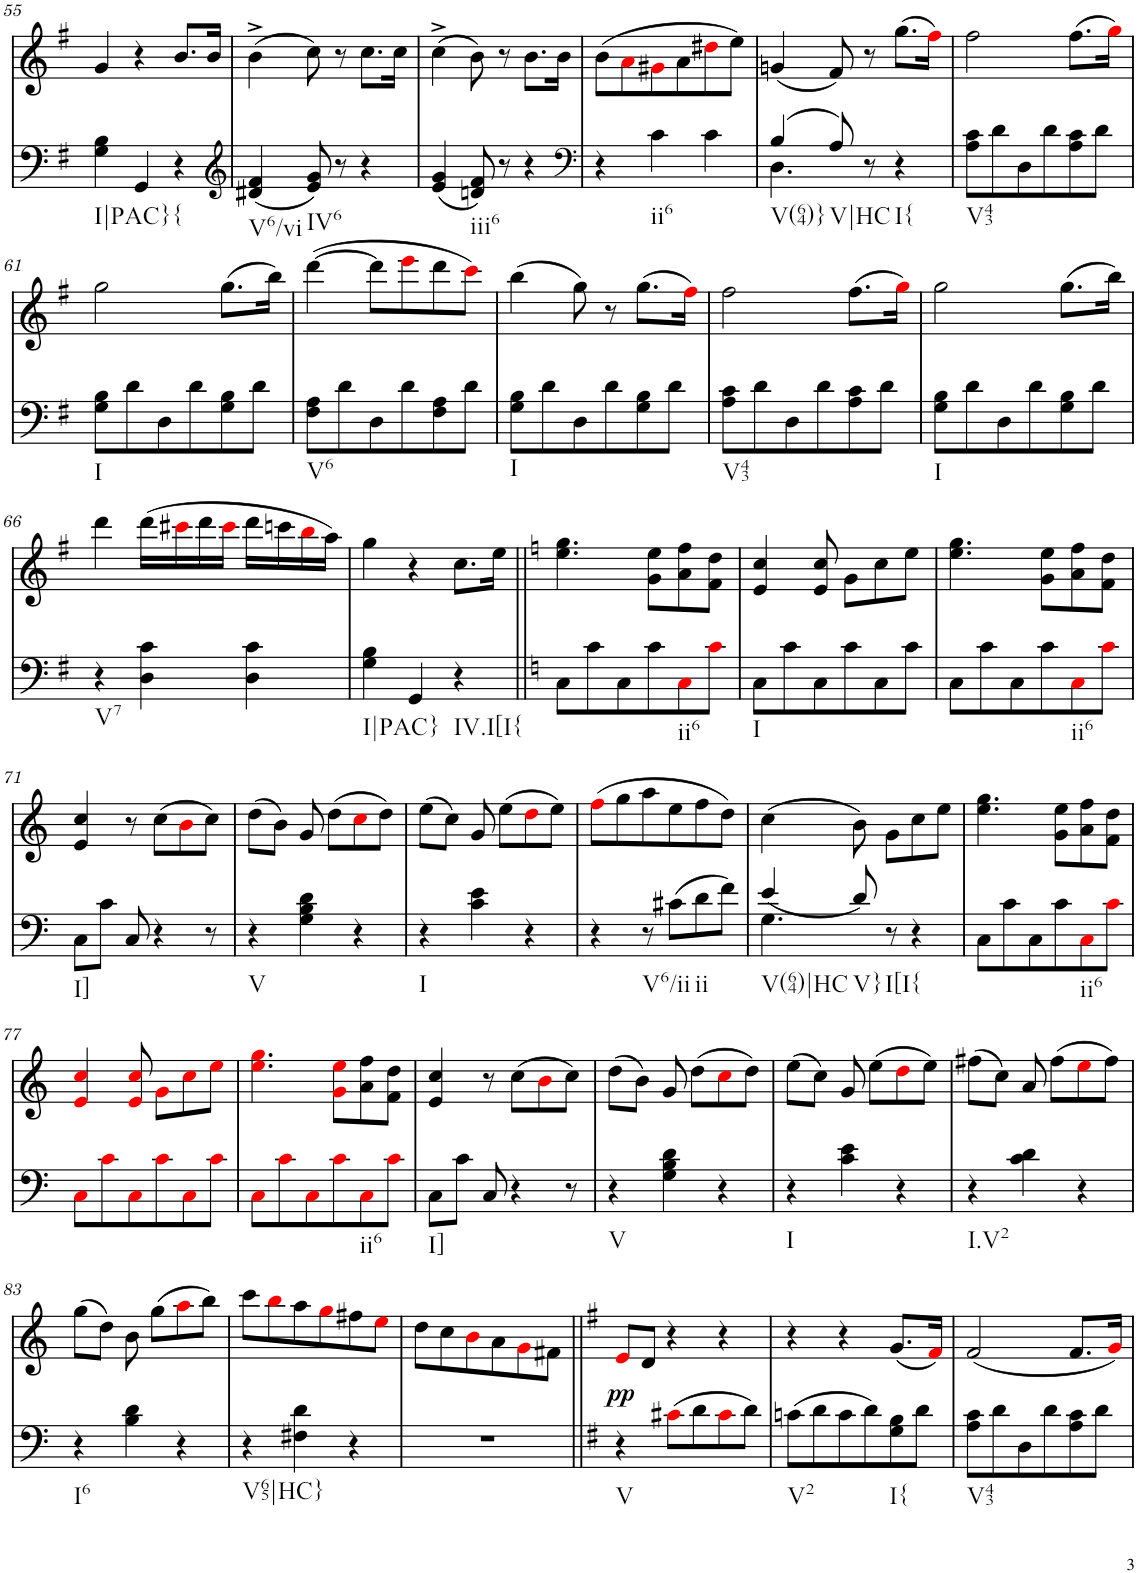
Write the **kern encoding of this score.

**kern	**kern	**text	**dynam
*part2	*part1	*part1	*part1
*staff2	*staff1	*staff1	*staff1
*I"piano	*I"piano	*	*
*I'Pno	*I'Pno	*	*
!!LO:PB:g=z
*clefF4	*clefG2	*	*
*k[f#]	*k[f#]	*	*
*G:	*G:	*	*
*M3/4	*M3/4	*	*
=55	=55	=55	=55
!LO:TX:b:t=I|PAC}	!	!	!
4G\ 4B\	4g/	.	.
4GG/	4r	.	.
!LO:TX:b:t={	!	!	!
4r	8.b/L	.	.
.	16b/Jk	.	.
=56	=56	=56	=56
*clefG2	*	*	*
!LO:TX:b:t=V6/vi	!	!	!
(4d#X/ 4f#/	(4b^\	.	.
!LO:TX:b:t=IV6	!	!	!
8e/ 8g/)	8cc\)	.	.
8r	8r	.	.
4r	8.cc\L	.	.
.	16cc\Jk	.	.
=57	=57	=57	=57
(4e/ 4g/	(4cc^\	.	.
!LO:TX:b:t=iii6	!	!	!
8dn/ 8f#/)	8b\)	.	.
8r	8r	.	.
4r	8.b\L	.	.
.	16b\Jk	.	.
=58	=58	=58	=58
*clefF4	*	*	*
4r	(8b\L	.	.
.	8ai\	.	.
!LO:TX:b:t=ii6	!	!	!
4c\	8g#Xi\	.	.
.	8a\	.	.
4c\	8dd#Xi\	.	.
.	8ee\J)	.	.
=59	=59	=59	=59
*^	*	*	*
!LO:TX:b:t=V(64)}	!	!	!	!
(4B/	4.D\	(4gn/	.	.
!LO:TX:b:t=V|HC	!	!	!	!
8A/)	.	8f#/)	.	.
8r	4.ryy	8r	.	.
!LO:TX:b:t=I{	!	!	!	!
4r	.	(8.gg\L	.	.
.	.	16ff#i\Jk)	.	.
*v	*v	*	*	*
=60	=60	=60	=60
!LO:TX:b:t=V43	!	!	!
!	!	!LO:LY:b	!
8A\ 8c\L	2ff#\	f	.
8d\	.	.	.
8D\	.	.	.
8d\	.	.	.
8A\ 8c\	(8.ff#\L	.	.
8d\J	.	.	.
.	16ggi\Jk)	.	.
!!LO:LB:g=z
=61	=61	=61	=61
!LO:TX:b:t=I	!	!	!
8G\ 8B\L	2gg\	.	.
8d\	.	.	.
8D\	.	.	.
8d\	.	.	.
8G\ 8B\	(8.gg\L	.	.
8d\J	.	.	.
.	16bb\Jk)	.	.
=62	=62	=62	=62
!LO:TX:b:t=V6	!	!	!
8F#\ 8A\L	([4ddd\	.	.
8d\	.	.	.
8D\	8ddd\L]	.	.
8d\	8eeei\	.	.
8F#\ 8A\	8ddd\	.	.
8d\J	8ccci\J)	.	.
=63	=63	=63	=63
!LO:TX:b:t=I	!	!	!
8G\ 8B\L	(4bb\	.	.
8d\	.	.	.
8D\	8gg\)	.	.
8d\	8r	.	.
8G\ 8B\	(8.gg\L	.	.
8d\J	.	.	.
.	16ff#i\Jk)	.	.
=64	=64	=64	=64
!LO:TX:b:t=V43	!	!	!
8A\ 8c\L	2ff#\	.	.
8d\	.	.	.
8D\	.	.	.
8d\	.	.	.
8A\ 8c\	(8.ff#\L	.	.
8d\J	.	.	.
.	16ggi\Jk)	.	.
=65	=65	=65	=65
!LO:TX:b:t=I	!	!	!
8G\ 8B\L	2gg\	.	.
8d\	.	.	.
8D\	.	.	.
8d\	.	.	.
8G\ 8B\	(8.gg\L	.	.
8d\J	.	.	.
.	16bb\Jk)	.	.
!!LO:LB:g=z
=66	=66	=66	=66
!LO:TX:b:t=V7	!	!	!
4r	4ddd\	.	.
4D\ 4c\	(16ddd\LL	.	.
.	16ccc#Xi\	.	.
.	16ddd\	.	.
.	16ccc#i\JJ	.	.
4D\ 4c\	16ddd\LL	.	.
.	16cccn\	.	.
.	16bbi\	.	.
.	16aa\JJ)	.	.
=67	=67	=67	=67
!LO:TX:b:t=I|PAC}	!	!	!
4G\ 4B\	4gg\	.	.
4GG/	4r	.	.
!LO:TX:b:t=IV.I[I{	!	!	!
!	!	!LO:LY:b	!
4r	8.cc\L	f	.
.	16ee\Jk	.	.
=68||	=68||	=68||	=68||
*k[]	*k[]	*	*
8C\L	4.ee\ 4.gg\	.	.
8c\	.	.	.
8C\	.	.	.
8c\	8g\ 8ee\L	.	.
!LO:TX:b:t=ii6	!	!	!
8Ci\	8a\ 8ff\	.	.
8ci\J	8f\ 8dd\J	.	.
=69	=69	=69	=69
!LO:TX:b:t=I	!	!	!
8C\L	4e/ 4cc/	.	.
8c\	.	.	.
8C\	8e/ 8cc/	.	.
8c\	8g\L	.	.
8C\	8cc\	.	.
8c\J	8ee\J	.	.
=70	=70	=70	=70
8C\L	4.ee\ 4.gg\	.	.
8c\	.	.	.
8C\	.	.	.
8c\	8g\ 8ee\L	.	.
!LO:TX:b:t=ii6	!	!	!
8Ci\	8a\ 8ff\	.	.
8ci\J	8f\ 8dd\J	.	.
!!LO:LB:g=z
=71	=71	=71	=71
!LO:TX:b:t=I]	!	!	!
8C\L	4e/ 4cc/	.	.
8c\J	.	.	.
8C/	8r	.	.
!	!	!LO:LY:b	!
4r	(8cc\L	p	.
.	8bi\	.	.
8r	8cc\J)	.	.
=72	=72	=72	=72
!LO:TX:b:t=V	!	!	!
4r	(8dd\L	.	.
.	8b\J)	.	.
4G\ 4B\ 4d\	8g/	.	.
.	(8dd\L	.	.
4r	8cci\	.	.
.	8dd\J)	.	.
=73	=73	=73	=73
!LO:TX:b:t=I	!	!	!
4r	(8ee\L	.	.
.	8cc\J)	.	.
4c\ 4e\	8g/	.	.
.	(8ee\L	.	.
4r	8ddi\	.	.
.	8ee\J)	.	.
=74	=74	=74	=74
4r	(8ffi\L	.	.
.	8gg\	.	.
!LO:TX:b:t=V6/ii	!	!	!
8r	8aa\	.	.
(8c#X\L	8ee\	.	.
!LO:TX:b:t=ii	!	!	!
8d\	8ff\	.	.
8f\J)	8dd\J)	.	.
=75	=75	=75	=75
*^	*	*	*
!LO:TX:b:t=V(64)|HC	!	!	!	!
!LO:TX:b:t=V}	!	!	!	!
4.G\	(4e/	(4cc\	.	.
.	8d/)	8b\)	.	.
!LO:TX:b:t=I[I{	!	!	!	!
!	!	!	!LO:LY:b	!
8r	4.ryy	8g\L	f	.
4r	.	8cc\	.	.
.	.	8ee\J	.	.
*v	*v	*	*	*
=76	=76	=76	=76
8C\L	4.ee\ 4.gg\	.	.
8c\	.	.	.
8C\	.	.	.
8c\	8g\ 8ee\L	.	.
!LO:TX:b:t=ii6	!	!	!
8Ci\	8a\ 8ff\	.	.
8ci\J	8f\ 8dd\J	.	.
!!LO:LB:g=z
=77	=77	=77	=77
8Ci\L	4ei/ 4cci/	.	.
8ci\	.	.	.
8Ci\	8ei/ 8cci/	.	.
8ci\	8gi\L	.	.
8Ci\	8cci\	.	.
8ci\J	8eei\J	.	.
=78	=78	=78	=78
8Ci\L	4.eei\ 4.ggi\	.	.
8ci\	.	.	.
8Ci\	.	.	.
8ci\	8gi\ 8eei\L	.	.
!LO:TX:b:t=ii6	!	!	!
8Ci\	8a\ 8ff\	.	.
8ci\J	8f\ 8dd\J	.	.
=79	=79	=79	=79
!LO:TX:b:t=I]	!	!	!
8C\L	4e/ 4cc/	.	.
8c\J	.	.	.
8C/	8r	.	.
!	!	!LO:LY:b	!
4r	(8cc\L	p	.
.	8bi\	.	.
8r	8cc\J)	.	.
=80	=80	=80	=80
!LO:TX:b:t=V	!	!	!
4r	(8dd\L	.	.
.	8b\J)	.	.
4G\ 4B\ 4d\	8g/	.	.
.	(8dd\L	.	.
4r	8cci\	.	.
.	8dd\J)	.	.
=81	=81	=81	=81
!LO:TX:b:t=I	!	!	!
4r	(8ee\L	.	.
.	8cc\J)	.	.
4c\ 4e\	8g/	.	.
.	(8ee\L	.	.
4r	8ddi\	.	.
.	8ee\J)	.	.
=82	=82	=82	=82
!LO:TX:b:t=I.V2	!	!	!
4r	(8ff#X\L	.	.
.	8cc\J)	.	.
4c\ 4d\	8a/	.	.
.	(8ff#\L	.	.
4r	8eei\	.	.
.	8ff#\J)	.	.
!!LO:LB:g=z
=83	=83	=83	=83
!LO:TX:b:t=I6	!	!	!
4r	(8gg\L	.	.
.	8dd\J)	.	.
4B\ 4d\	8b\	.	.
.	(8gg\L	.	.
4r	8aai\	.	.
.	8bb\J)	.	.
=84	=84	=84	=84
!LO:TX:b:t=V65|HC}	!	!	!
4r	8ccc\L	.	.
.	8bbi\	.	.
4F#X\ 4d\	8aa\	.	.
.	8ggi\	.	.
4r	8ff#X\	.	.
.	8eei\J	.	.
=85	=85	=85	=85
2.r	8dd\L	.	.
.	8cc\	.	.
.	8bi\	.	.
.	8a\	.	.
.	8gi\	.	.
.	8f#X\J	.	.
=86||	=86||	=86||	=86||
*k[f#]	*k[f#]	*	*
!LO:TX:b:t=V	!	!	!
!	!	!LO:LY:b	!LO:DY:b
4r	8ei/L	pp	pp
.	8d/J	.	.
(8c#Xi\L	4r	.	.
8d\	.	.	.
8c#i\	4r	.	.
8d\J)	.	.	.
=87	=87	=87	=87
!LO:TX:b:t=V2	!	!	!
(8cn\L	4r	.	.
8d\	.	.	.
8c\	4r	.	.
8d\)	.	.	.
!LO:TX:b:t=I{	!	!	!
!	!	!LO:LY:b	!
8G\ 8B\	(8.g/L	p	.
8d\J	.	.	.
.	16f#i/Jk)	.	.
=88	=88	=88	=88
!LO:TX:b:t=V43	!	!	!
8A\ 8c\L	(2f#/	.	.
8d\	.	.	.
8D\	.	.	.
8d\	.	.	.
8A\ 8c\	8.f#/L	.	.
8d\J	.	.	.
.	16gi/Jk)	.	.
=	=	=	=
*-	*-	*-	*-
